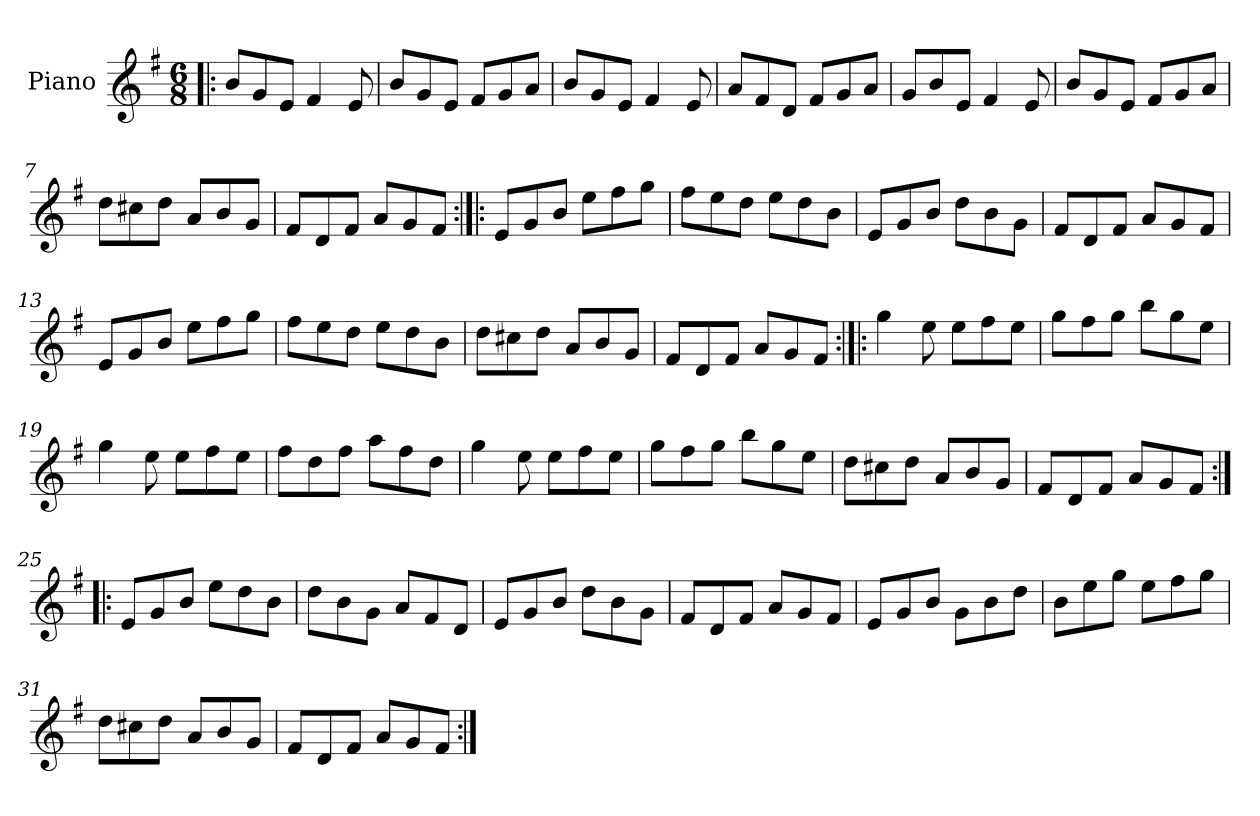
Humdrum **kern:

**kern
*part1
*staff1
*I"Piano
*I'Pno
*clefG2
*k[f#]
*e:
*M6/8
=1!|:
8b/L
8g/
8e/J
4f#/
8e/
=2
8b/L
8g/
8e/J
8f#/L
8g/
8a/J
=3
8b/L
8g/
8e/J
4f#/
8e/
=4
8a/L
8f#/
8d/J
8f#/L
8g/
8a/J
=5
8g/L
8b/
8e/J
4f#/
8e/
!!LO:LB:g=z
=6
8b/L
8g/
8e/J
8f#/L
8g/
8a/J
=7
8dd\L
8cc#X\
8dd\J
8a/L
8b/
8g/J
=8
8f#/L
8d/
8f#/J
8a/L
8g/
8f#/J
=9:|!|:
8e/L
8g/
8b/J
8ee\L
8ff#\
8gg\J
=10
8ff#\L
8ee\
8dd\J
8ee\L
8dd\
8b\J
!!LO:LB:g=z
=11
8e/L
8g/
8b/J
8dd\L
8b\
8g\J
=12
8f#/L
8d/
8f#/J
8a/L
8g/
8f#/J
=13
8e/L
8g/
8b/J
8ee\L
8ff#\
8gg\J
=14
8ff#\L
8ee\
8dd\J
8ee\L
8dd\
8b\J
=15
8dd\L
8cc#X\
8dd\J
8a/L
8b/
8g/J
=16
8f#/L
8d/
8f#/J
8a/L
8g/
8f#/J
!!LO:LB:g=z
=17:|!|:
4gg\
8ee\
8ee\L
8ff#\
8ee\J
=18
8gg\L
8ff#\
8gg\J
8bb\L
8gg\
8ee\J
=19
4gg\
8ee\
8ee\L
8ff#\
8ee\J
=20
8ff#\L
8dd\
8ff#\J
8aa\L
8ff#\
8dd\J
=21
4gg\
8ee\
8ee\L
8ff#\
8ee\J
=22
8gg\L
8ff#\
8gg\J
8bb\L
8gg\
8ee\J
!!LO:LB:g=z
=23
8dd\L
8cc#X\
8dd\J
8a/L
8b/
8g/J
=24
8f#/L
8d/
8f#/J
8a/L
8g/
8f#/J
=25:|!|:
8e/L
8g/
8b/J
8ee\L
8dd\
8b\J
=26
8dd\L
8b\
8g\J
8a/L
8f#/
8d/J
=27
8e/L
8g/
8b/J
8dd\L
8b\
8g\J
!!LO:LB:g=z
=28
8f#/L
8d/
8f#/J
8a/L
8g/
8f#/J
=29
8e/L
8g/
8b/J
8g\L
8b\
8dd\J
=30
8b\L
8ee\
8gg\J
8ee\L
8ff#\
8gg\J
=31
8dd\L
8cc#X\
8dd\J
8a/L
8b/
8g/J
=32
8f#/L
8d/
8f#/J
8a/L
8g/
8f#/J
=:|!
*-
